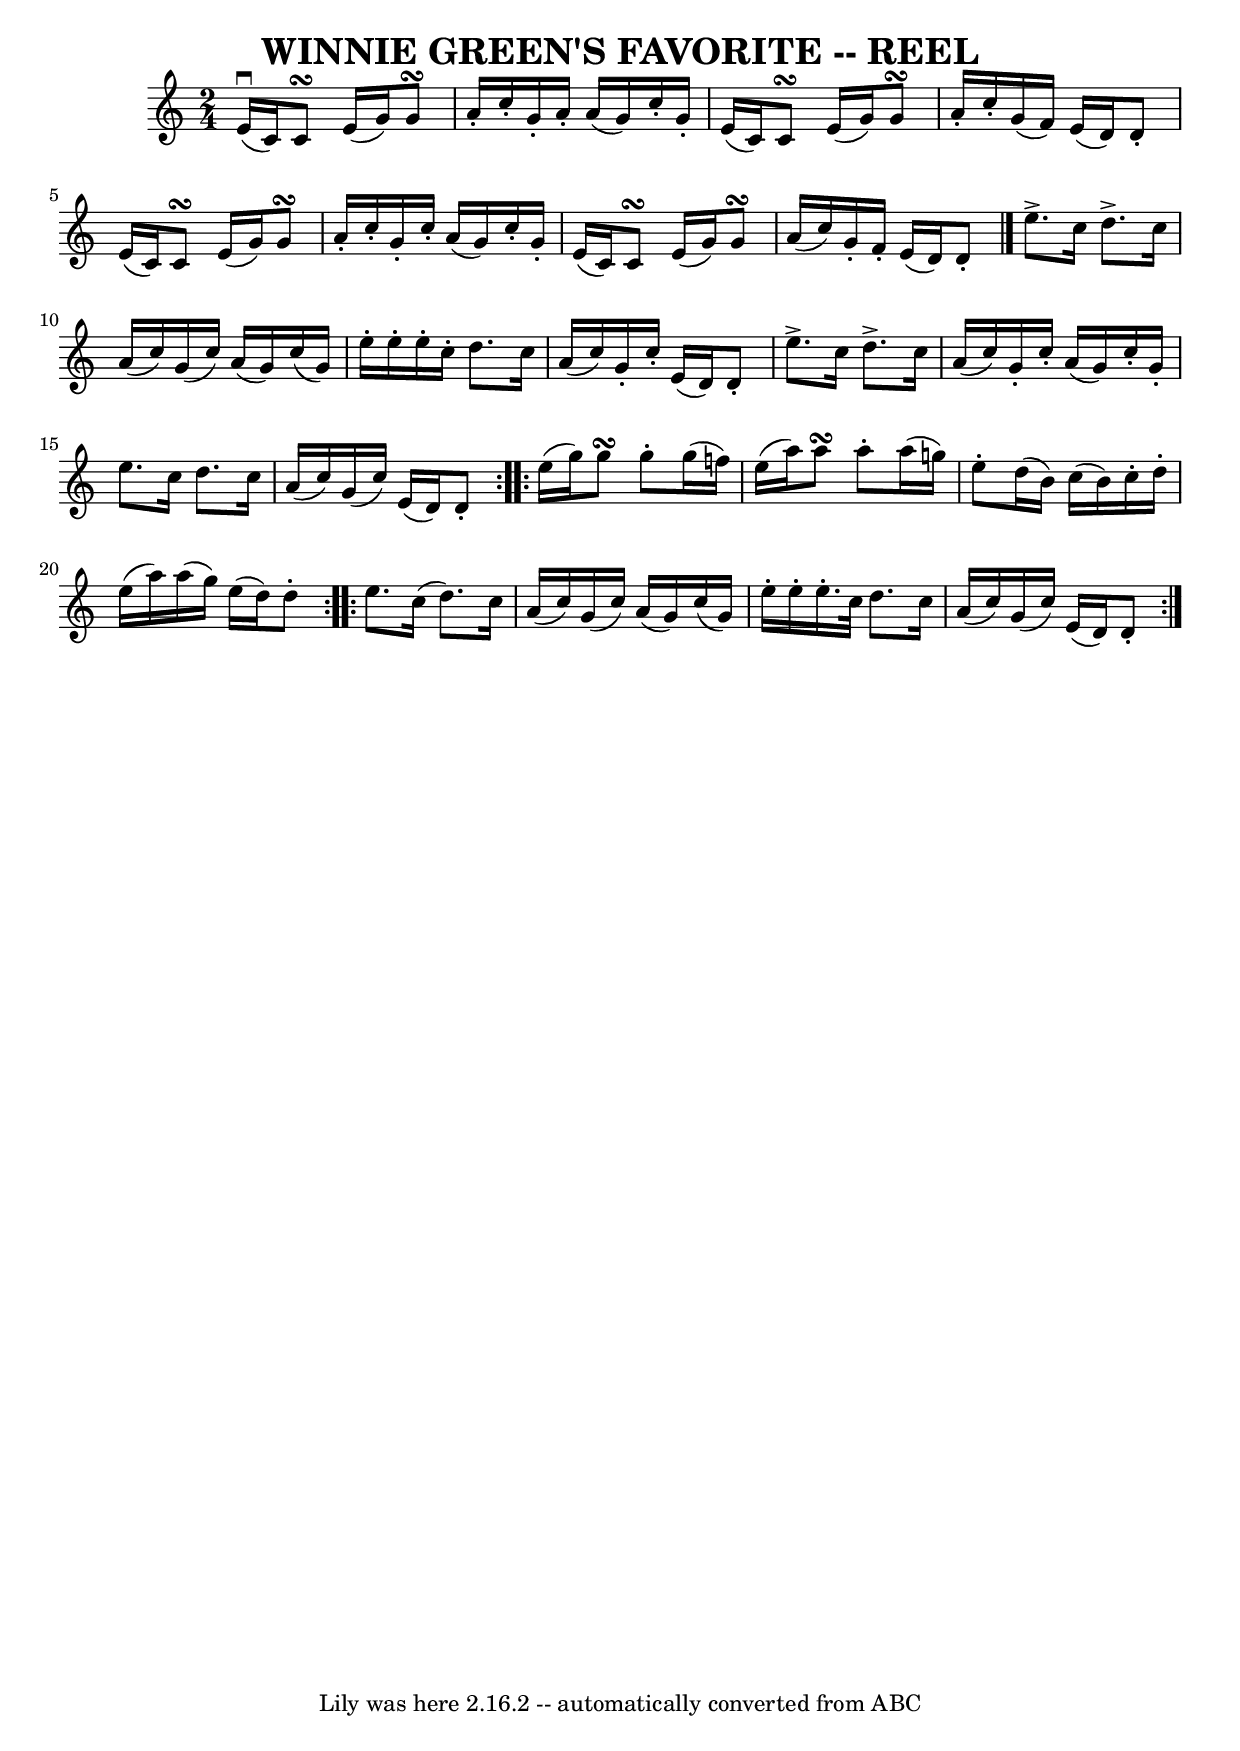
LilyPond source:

\version "2.16.2"
\include "Mammoth.ily"
\header {
  %% book = "Ryan's Mammoth Collection of Fiddle Tunes"
  crossRefNumber = "1"
  footnotes = ""
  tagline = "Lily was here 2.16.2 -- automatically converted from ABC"
  title = "WINNIE GREEN'S FAVORITE -- REEL"

}
voicedefault =  {


  \time 2/4 
  \key c \major
  e'16^\downbow(c'16) c'8\turn e'16 (
  g'16) g'8\turn    |
  a'16-. c''16-. g'16-. a'16-. a'16 (g'16) c''16-. g'16-.   |
  e'16 (c'16) c'8\turn    
  e'16 (g'16) g'8\turn    |
  a'16-. c''16-. g'16 (f'16) e'16 (d'16) d'8-.   |
  e'16 (c'16) c'8\turn    
  e'16 (g'16) g'8\turn    |
  a'16-. c''16-. g'16-. c''16-. a'16 (g'16) c''16-. g'16-.   |
  e'16 (c'16)   
  c'8\turn e'16 (g'16) g'8\turn    |
  a'16 (c''16)   
  g'16-. f'16-. e'16 (d'16) d'8-.   \bar "|."     

  \repeat volta 2 {
    e''8.^\accent c''16 d''8.^\accent c''16    
    |
    a'16 (c''16) g'16 (c''16) a'16 (g'16) c''16 (g'16)   |
    e''16-. e''16-. e''16-. c''16-. d''8.    
    c''16    |
    a'16 (c''16) g'16-. c''16-. e'16 (d'16) 
    d'8-.   |
    e''8.^\accent c''16 d''8.^\accent c''16    
    |
    a'16 (c''16) g'16-. c''16-. a'16 (g'16) c''16-. g'16-.   |
    e''8. c''16 d''8. c''16    |
    a'16 (
    c''16) g'16 (c''16) e'16 (d'16) d'8-.   
  }     

  \repeat volta 2 {
    e''16 (g''16) g''8\turn g''8-. g''16 (
    f''!16)   |
    e''16 (a''16) a''8\turn a''8-. a''16 (
    g''!16)   |
    e''8-. d''16 (b'16) c''16 (b'16)   
    c''16-. d''16-.   |
    e''16 (a''16) a''16 (g''16)   
    e''16 (d''16) d''8-.   
  }     
  \repeat volta 2 {
    e''8. c''16 (
    d''8.) c''16    |
    a'16 (c''16) g'16 (c''16) a'16 (g'16) c''16 (g'16)   |
    e''16-. e''16-. e''16.-.  
    c''32 d''8. c''16    |
    a'16 (c''16) g'16 (c''16)  
    e'16 (d'16) d'8-.   
  }

}

\score{
  <<

    \context Staff="default"
    {
      \voicedefault 
      
    }

  >>
  \layout {
    
  }
  \midi {
  }

}
